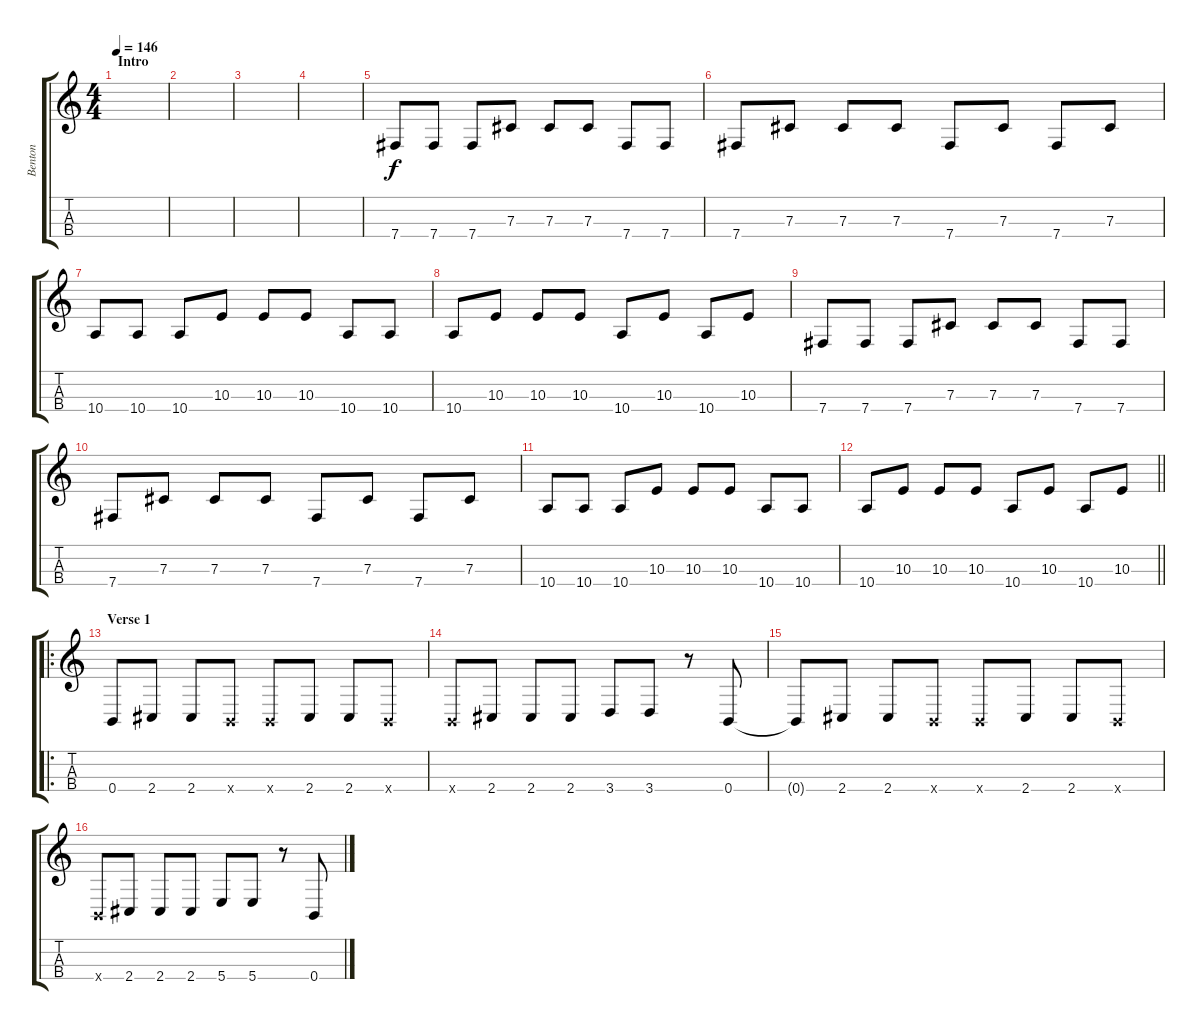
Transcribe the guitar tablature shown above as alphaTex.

\track ("Benton" "Benton") {instrument electricbasspick}
\staff {score tabs}
\tuning (E3 B2 Gb2 B1) {hide}
\ts (4 4)
\section ("" "Intro")
\tempo 146
\clef g2
\ks c
|
|
|
|
7.4.8 7.4.8 7.4.8 7.3.8 7.3.8 7.3.8 7.4.8 7.4.8 |
7.4.8 7.3.8 7.3.8 7.3.8 7.4.8 7.3.8 7.4.8 7.3.8 |
10.4.8 10.4.8 10.4.8 10.3.8 10.3.8 10.3.8 10.4.8 10.4.8 |
10.4.8 10.3.8 10.3.8 10.3.8 10.4.8 10.3.8 10.4.8 10.3.8 |
7.4.8 7.4.8 7.4.8 7.3.8 7.3.8 7.3.8 7.4.8 7.4.8 |
7.4.8 7.3.8 7.3.8 7.3.8 7.4.8 7.3.8 7.4.8 7.3.8 |
10.4.8 10.4.8 10.4.8 10.3.8 10.3.8 10.3.8 10.4.8 10.4.8 |
\barLineRight lightlight
10.4.8 10.3.8 10.3.8 10.3.8 10.4.8 10.3.8 10.4.8 10.3.8 |
\ro
\section ("" "Verse 1")
0.4.8 2.4.8 2.4.8 0.4{x}.8 0.4{x}.8 2.4.8 2.4.8 0.4{x}.8 |
0.4{x}.8 2.4.8 2.4.8 2.4.8 3.4.8 3.4.8 r.8 0.4.8 |
0.4{t}.8 2.4.8 2.4.8 0.4{x}.8 0.4{x}.8 2.4.8 2.4.8 0.4{x}.8 |
0.4{x}.8 2.4.8 2.4.8 2.4.8 5.4.8 5.4.8 r.8 0.4.8
